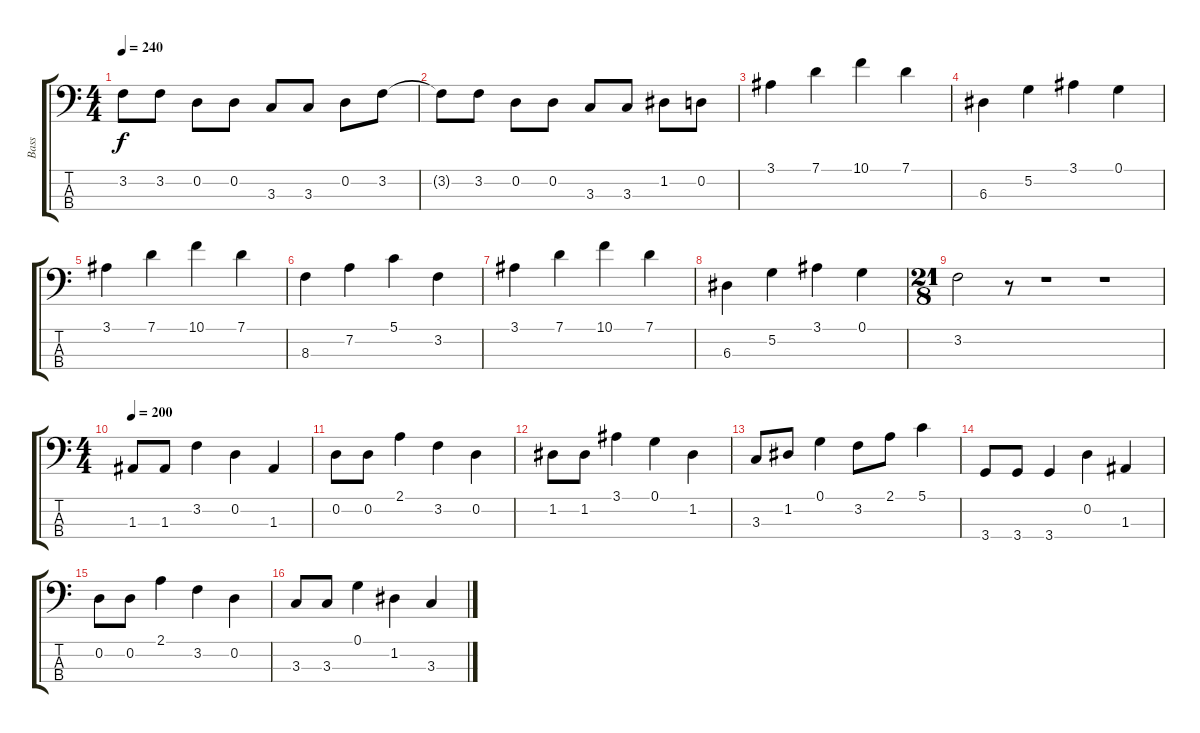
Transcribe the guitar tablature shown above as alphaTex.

\track ("Bass" "Bass") {instrument electricbassfinger}
\staff {score tabs}
\tuning (G2 D2 A1 E1) {hide}
\ts (4 4)
\tempo 240
\clef f4
\ks c
3.2.8{dy f} 3.2.8 0.2.8 0.2.8 3.3.8 3.3.8 0.2.8 3.2.8 |
3.2{t}.8 3.2.8 0.2.8 0.2.8 3.3.8 3.3.8 1.2.8 0.2.8 |
3.1.4 7.1.4 10.1.4 7.1.4 |
6.3.4 5.2.4 3.1.4 0.1.4 |
3.1.4 7.1.4 10.1.4 7.1.4 |
8.3.4 7.2.4 5.1.4 3.2.4 |
3.1.4 7.1.4 10.1.4 7.1.4 |
6.3.4 5.2.4 3.1.4 0.1.4 |
\ts (21 8)
3.2.2 r.8 r.1 r.1 |
\ts (4 4)
\tempo 200
1.3.8 1.3.8 3.2.4 0.2.4 1.3.4 |
0.2.8 0.2.8 2.1.4 3.2.4 0.2.4 |
1.2.8 1.2.8 3.1.4 0.1.4 1.2.4 |
3.3.8 1.2.8 0.1.4 3.2.8 2.1.8 5.1.4 |
3.4.8 3.4.8 3.4.4 0.2.4 1.3.4 |
0.2.8 0.2.8 2.1.4 3.2.4 0.2.4 |
3.3.8 3.3.8 0.1.4 1.2.4 3.3.4
